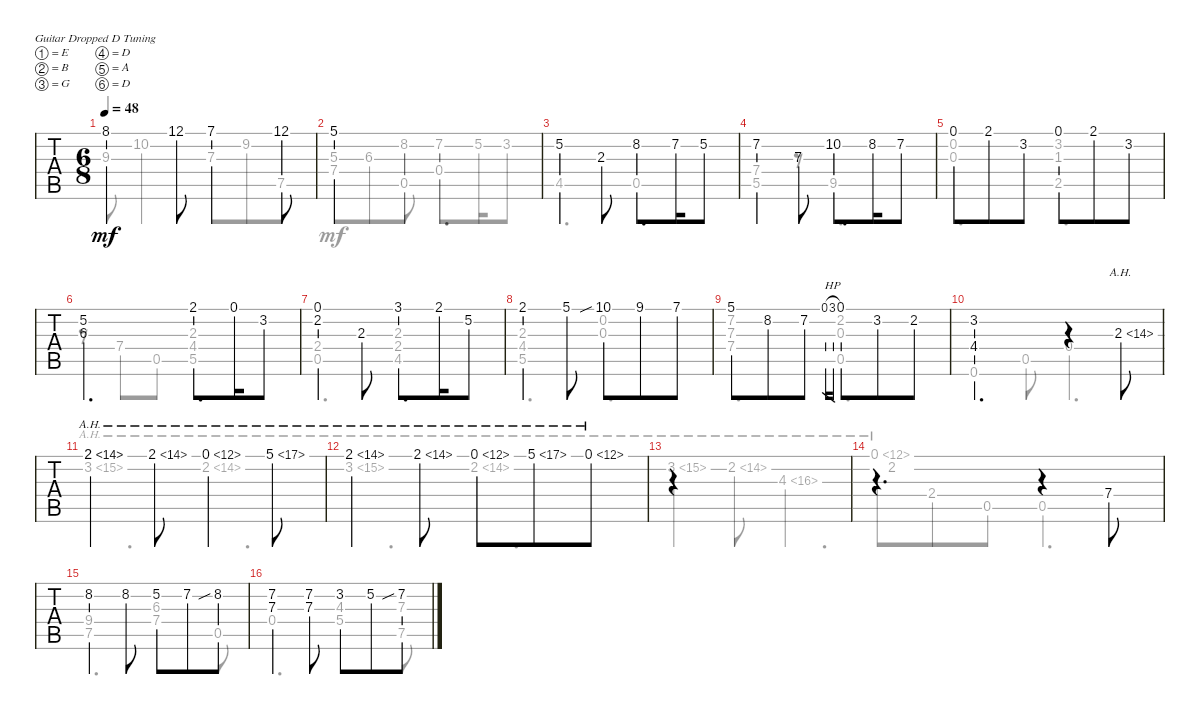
\defaultSystemsLayout 4
\bracketExtendMode groupsimilarinstruments
\singleTrackTrackNamePolicy hidden
\multiTrackTrackNamePolicy hidden
\firstSystemTrackNameOrientation horizontal
\otherSystemsTrackNameOrientation horizontal
\track ("Nylon Guitar" "Nylon Guit") {instrument acousticguitarsteel}
\staff {tabs}
\tuning (E4 B3 G3 D3 A2 D2)
\voice
\ts (6 8)
\tempo 48
\clef g2
\ks dminor
8.1{lf 2}.4{dy mf} 12.1{lf 5}.8 7.1.4 12.1{lf 5}.8 |
5.1.4 |
\ks d
5.2{lf 5}.4 2.3{lf 2}.8 8.2{lf 5}.8{d} 7.2{lf 4}.16 5.2{lf 2}.8 |
7.2{lf 5}.4 7.3{lf 2}.8 10.2{lf 5}.8{d} 8.2{lf 3}.16 7.2{lf 2}.8 |
0.1.8 2.1{lf 4}.8 3.2{lf 5}.8 0.1.8 2.1{lf 4}.8 3.2{lf 5}.8 |
(5.2{lf 2} 6.3{lf 3}).4{d} 2.1.8{d} 0.1.16 3.2{lf 3}.8 |
(0.1 2.2{lf 3}).4 2.3{lf 5}.8 3.1{lf 3}.8{d} 2.1.16 5.2{lf 5}.8 |
2.1.4 5.1{lf 5}.8 10.1{sib lf 5}.8 9.1{lf 4}.8 7.1{lf 2}.8 |
5.1{lf 2}.8 8.2{lf 5}.8 7.2{lf 4}.8 0.1{h}.16{gr} 3.1{h lf 4}.16{gr} 0.1.8 3.2{lf 2}.8 2.2{lf 3}.8 |
(3.2{lf 3} 4.4{lf 4}).4{d} r.4 2.3{ah 12 lf 2}.8 |
2.1{ah 12 lf 3}.4 2.1{ah 12 lf 3}.8 0.1{ah 12}.4 5.1{ah 12 lf 5}.8 |
2.1{ah 12 lf 2}.4 2.1{ah 12 lf 2}.8 0.1{ah 12}.8 5.1{ah 12 lf 5}.8 0.1{ah 12}.8 |
|
r.4{d} r.4 7.4{lf 2}.8 |
8.2{lf 3}.4 8.2{lf 3}.8 5.2{lf 2}.8 7.2{lf 5}.8 8.2{sib lf 5}.8 |
(7.2{lf 5} 7.3{lf 4}).4 (7.3 7.2).8 3.2{lf 2}.8 5.2{lf 5}.8 7.2{sib}.8
\voice
\clef g2
\ottava regular
\simile none
\ks dminor
9.3{lf 3}.8{dy mf} 10.2{lf 4}.4 7.3.8 9.2{lf 3}.8 7.5.8 |
7.4{lf 4}.4{beam invert} 0.5.8{beam invert} 0.4.4{d beam invert} |
\ks d
4.5{lf 4}.4{d} 0.5.4{d} |
(7.4{lf 4} 5.5{lf 2}).4 r.8 9.5{lf 4}.4{d} |
(0.2 0.3).4{d} (3.2{lf 5} 1.3{lf 2} 2.5{lf 3}).4{d} |
r.8 7.4{lf 4}.8 0.5.8 (2.3 4.4{lf 4} 5.5{lf 5}).4{d} |
(0.5 2.4{lf 2}).4{d} (2.3 2.4 4.5{lf 4}).4{d} |
(2.3 4.4 5.5{lf 4}).4{d} (0.2 0.3).4{d} |
(7.2{lf 5} 7.3{lf 4} 7.4{lf 3}).4{d} (0.3 2.2{lf 3} 0.5).4{d} |
0.6.4 0.5.8 0.4.4{d} |
(2.1{ah 12 lf 3} 3.2{ah 12 lf 4}).4{d} 2.2{ah 12 lf 2}.4{d} |
3.2{ah 12 lf 3}.4{d} 2.2{ah 12 lf 2}.4{d} |
3.2{ah 12}.4 2.2{ah 12}.8 4.3{ah 12}.4{d} |
(2.2{lf 3} 0.1{ah 12}).8 2.4{lf 2}.8 0.5.8 0.5.4{d} |
(9.4{lf 4} 7.5{lf 2}).4{d} (6.3{lf 3} 7.4{lf 4}).4 0.5.8 |
0.4.4{d} (5.4{lf 4} 4.3{lf 3}).4 (7.3{lf 4} 7.5{lf 3}).8
\voice
\clef g2
\ottava regular
\simile none
\ks dminor
|
5.3.8 6.3{lf 3}.8 8.2{lf 5}.8 7.2{lf 4}.8{d} 5.2{lf 5}.16 3.2{lf 3}.8 |
\ks d
|
|
|
|
|
|
|
|
|
|
|
|
|
